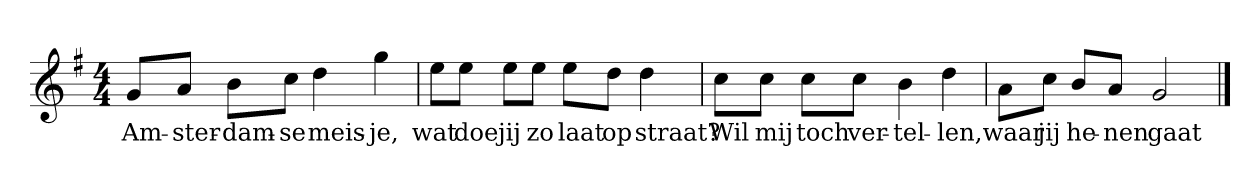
**kern	**text
*part1	*part1
*staff1	*staff1
*clefG2	*
*k[f#]	*
*G:	*
*M4/4	*
*MM120	*
=1	=1
8g/L	Am-
8a/J	-ster-
8b\L	-dam-
8cc\J	-se
4dd	meis-
4gg	-je,
=2	=2
8ee\L	wat
8ee\J	doe
8ee\L	jij
8ee\J	zo
8ee\L	laat
8dd\J	op
4dd	straat?
=3	=3
8cc\L	Wil
8cc\J	mij
8cc\L	toch
8cc\J	ver-
4b	-tel-
4dd	-len,
=4	=4
8a\L	waar
8cc\J	jij
8b/L	he-
8a/J	-nen
2g	gaat
==	==
*-	*-
